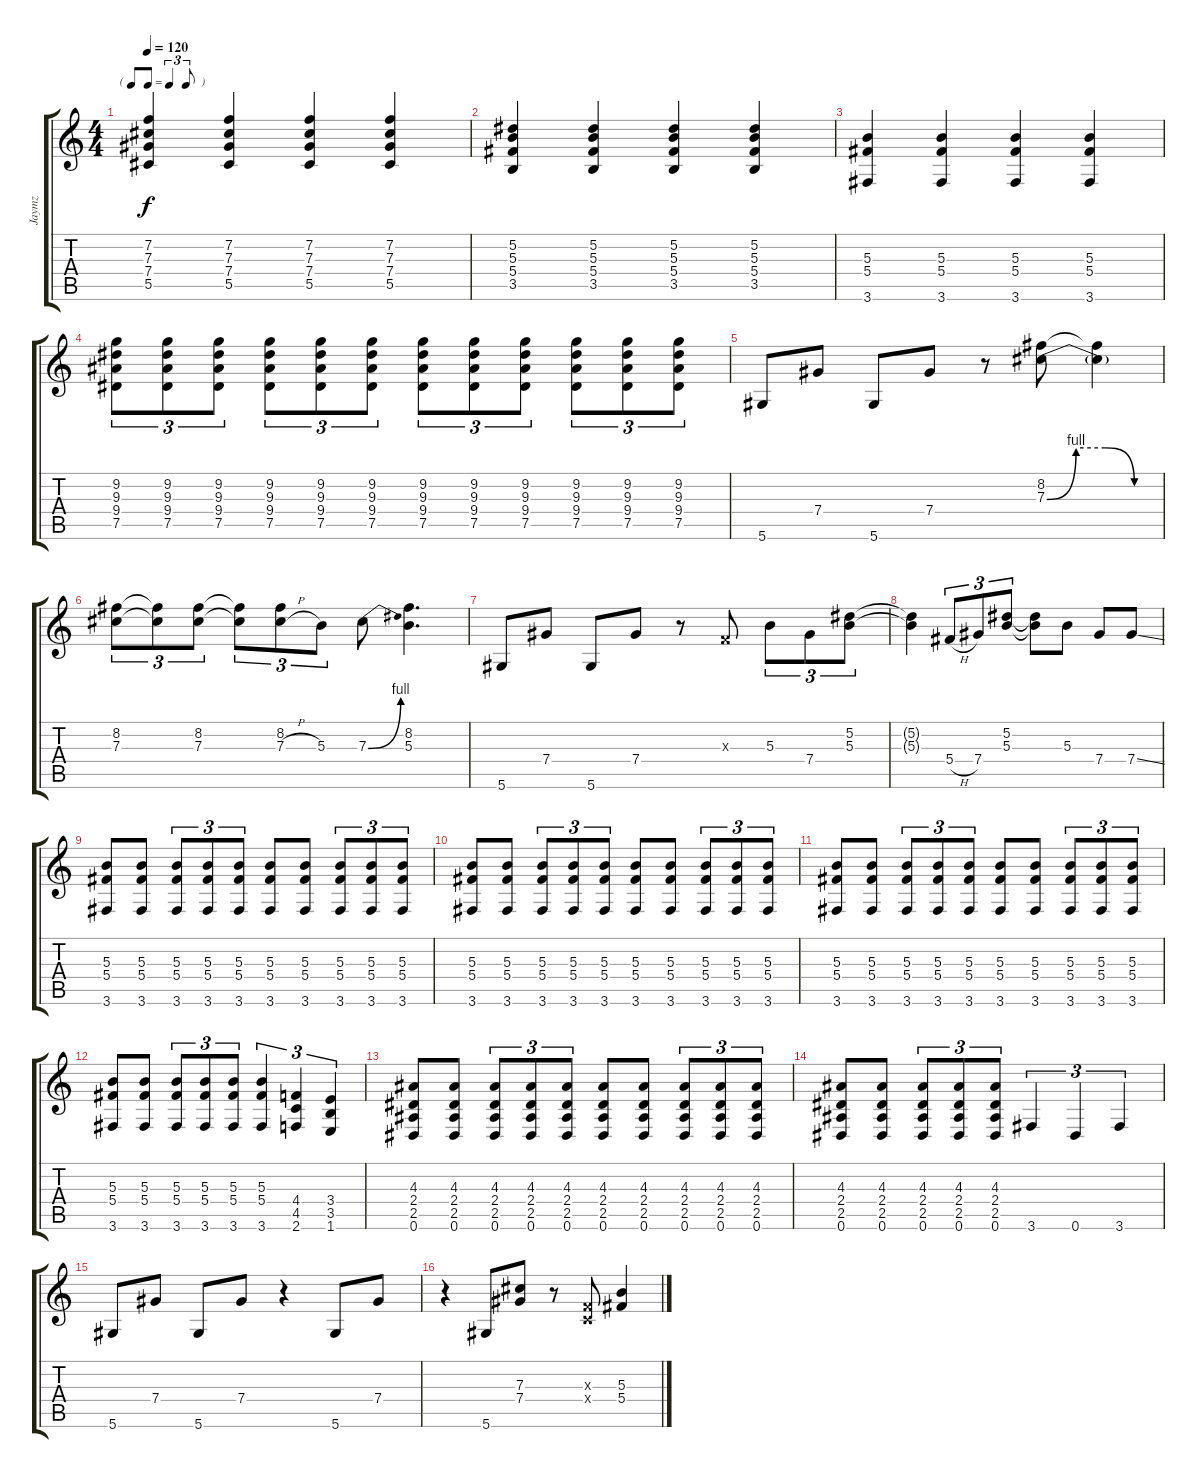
\track ("Jaymz" "Jaymz") {instrument overdrivenguitar}
\staff {score tabs}
\tuning (Eb4 Bb3 Gb3 Db3 Ab2 Eb2) {hide}
\ts (4 4)
\tf triplet8th
\tempo 120
\clef g2
\ks c
(7.2 7.3 7.4 5.5).4{dy f} (7.2 7.3 7.4 5.5).4 (7.2 7.3 7.4 5.5).4 (7.2 7.3 7.4 5.5).4 |
(5.2 5.3 5.4 3.5).4 (5.2 5.3 5.4 3.5).4 (5.2 5.3 5.4 3.5).4 (5.2 5.3 5.4 3.5).4 |
(5.3 5.4 3.6).4 (5.3 5.4 3.6).4 (5.3 5.4 3.6).4 (5.3 5.4 3.6).4 |
(9.2 9.3 9.4 7.5).8{tu (3 2)} (9.2 9.3 9.4 7.5).8{tu (3 2)} (9.2 9.3 9.4 7.5).8{tu (3 2)} (9.2 9.3 9.4 7.5).8{tu (3 2)} (9.2 9.3 9.4 7.5).8{tu (3 2)} (9.2 9.3 9.4 7.5).8{tu (3 2)} (9.2 9.3 9.4 7.5).8{tu (3 2)} (9.2 9.3 9.4 7.5).8{tu (3 2)} (9.2 9.3 9.4 7.5).8{tu (3 2)} (9.2 9.3 9.4 7.5).8{tu (3 2)} (9.2 9.3 9.4 7.5).8{tu (3 2)} (9.2 9.3 9.4 7.5).8{tu (3 2)} |
5.6.8 7.4.8 5.6.8 7.4.8 r.8 (8.2 7.3{be (custom 0 0 15 4 30 4 45 0 60 0)}).8 (8.2{t} 7.3{t}).4 |
(8.2 7.3).8{tu (3 2)} (8.2{t} 7.3{t}).8{tu (3 2)} (8.2 7.3).8{tu (3 2)} (8.2{t} 7.3{t}).8{tu (3 2)} (8.2 7.3{h}).8{tu (3 2)} 5.3.8{tu (3 2)} 7.3{be (bend 0 0 60 4)}.8 (8.2 5.3).4{d} |
5.6.8 7.4.8 5.6.8 7.4.8 r.8 -1.3{x}.8 5.3.8{tu (3 2)} 7.4.8{tu (3 2)} (5.2 5.3).8{tu (3 2)} |
(5.2{t} 5.3{t}).4 5.4{h}.8{tu (3 2)} 7.4.8{tu (3 2)} (5.2 5.3).8{tu (3 2)} (5.2{t} 5.3{t}).8 5.3.8 7.4.8 7.4{ss}.8 |
(5.3 5.4 3.6).8 (5.3 5.4 3.6).8 (5.3 5.4 3.6).8{tu (3 2)} (5.3 5.4 3.6).8{tu (3 2)} (5.3 5.4 3.6).8{tu (3 2)} (5.3 5.4 3.6).8 (5.3 5.4 3.6).8 (5.3 5.4 3.6).8{tu (3 2)} (5.3 5.4 3.6).8{tu (3 2)} (5.3 5.4 3.6).8{tu (3 2)} |
(5.3 5.4 3.6).8 (5.3 5.4 3.6).8 (5.3 5.4 3.6).8{tu (3 2)} (5.3 5.4 3.6).8{tu (3 2)} (5.3 5.4 3.6).8{tu (3 2)} (5.3 5.4 3.6).8 (5.3 5.4 3.6).8 (5.3 5.4 3.6).8{tu (3 2)} (5.3 5.4 3.6).8{tu (3 2)} (5.3 5.4 3.6).8{tu (3 2)} |
(5.3 5.4 3.6).8 (5.3 5.4 3.6).8 (5.3 5.4 3.6).8{tu (3 2)} (5.3 5.4 3.6).8{tu (3 2)} (5.3 5.4 3.6).8{tu (3 2)} (5.3 5.4 3.6).8 (5.3 5.4 3.6).8 (5.3 5.4 3.6).8{tu (3 2)} (5.3 5.4 3.6).8{tu (3 2)} (5.3 5.4 3.6).8{tu (3 2)} |
(5.3 5.4 3.6).8 (5.3 5.4 3.6).8 (5.3 5.4 3.6).8{tu (3 2)} (5.3 5.4 3.6).8{tu (3 2)} (5.3 5.4 3.6).8{tu (3 2)} (5.3 5.4 3.6).4{tu (3 2)} (4.4 4.5 2.6).4{tu (3 2)} (3.4 3.5 1.6).4{tu (3 2)} |
(4.3 2.4 2.5 0.6).8 (4.3 2.4 2.5 0.6).8 (4.3 2.4 2.5 0.6).8{tu (3 2)} (4.3 2.4 2.5 0.6).8{tu (3 2)} (4.3 2.4 2.5 0.6).8{tu (3 2)} (4.3 2.4 2.5 0.6).8 (4.3 2.4 2.5 0.6).8 (4.3 2.4 2.5 0.6).8{tu (3 2)} (4.3 2.4 2.5 0.6).8{tu (3 2)} (4.3 2.4 2.5 0.6).8{tu (3 2)} |
(4.3 2.4 2.5 0.6).8 (4.3 2.4 2.5 0.6).8 (4.3 2.4 2.5 0.6).8{tu (3 2)} (4.3 2.4 2.5 0.6).8{tu (3 2)} (4.3 2.4 2.5 0.6).8{tu (3 2)} 3.6.4{tu (3 2)} 0.6.4{tu (3 2)} 3.6.4{tu (3 2)} |
5.6.8 7.4.8 5.6.8 7.4.8 r.4 5.6.8 7.4.8 |
r.4 5.6.8 (7.3 7.4).8 r.8 (-1.3{x} -1.4{x}).8 (5.3 5.4).4
